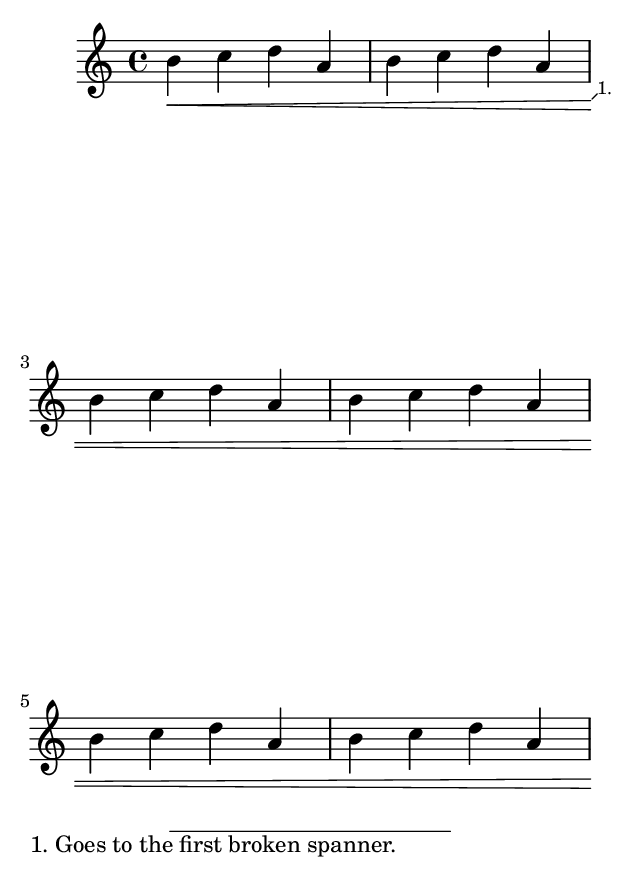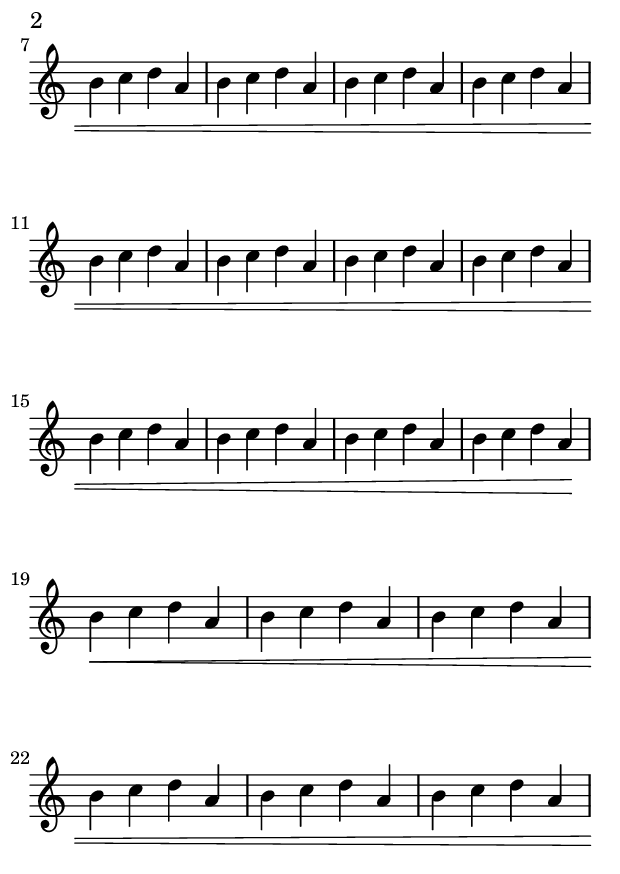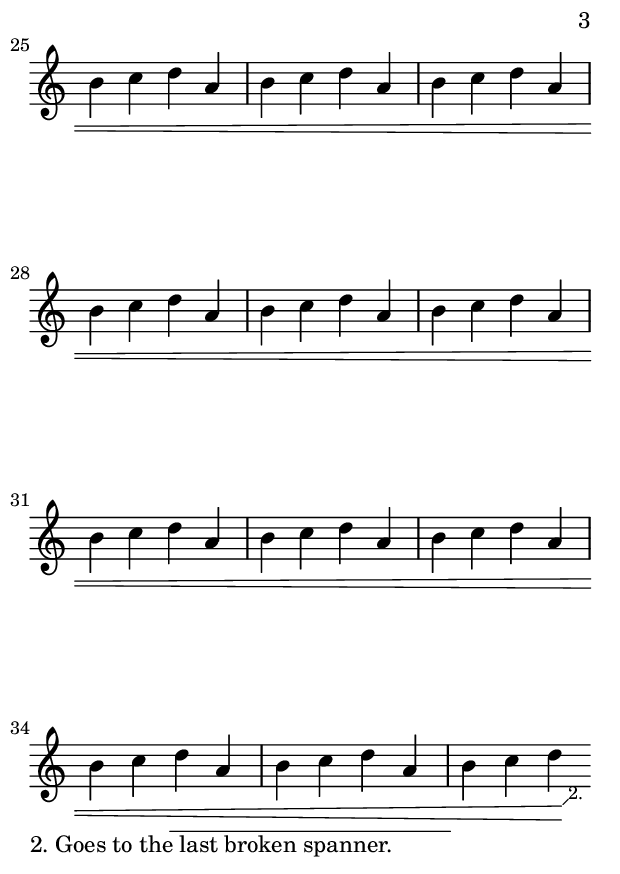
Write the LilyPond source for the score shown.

\version "2.15.39"
\header {
  texidoc = "Footnotes are annotated at the correct place, and the
annotation goes to the correct page."
}

#(set-default-paper-size "a6")

\paper {
  ragged-last-bottom = ##f
}

\book {

\relative c'' {
b4-\footnote
              \markup { \tiny "1." }
              #'(0.5 . 0.5) #'Hairpin
              \markup { 1. \justify { Goes to the first broken spanner. } }
   \<
c d a
b c d a
b c d a
b c d a
b c d a
b c d a \break \pageBreak
b c d a
b c d a
b c d a
b c d a
b c d a
b c d a
b c d a
b c d a
b c d a
b c d a
b c d a
b c d a\!

\once \override FootnoteSpanner #'spanner-placement = #RIGHT
b4-\footnote
              \markup { \tiny "2." }
              #'(0.5 . 0.5) #'Hairpin
              \markup { 2. \justify { Goes to the last broken spanner. } }
   \<
c d a
b c d a
b c d a
b c d a
b c d a
b c d a \break \pageBreak
b c d a
b c d a
b c d a
b c d a
b c d a
b c d a
b c d a
b c d a
b c d a
b c d a
b c d a
b c d\!
}}
